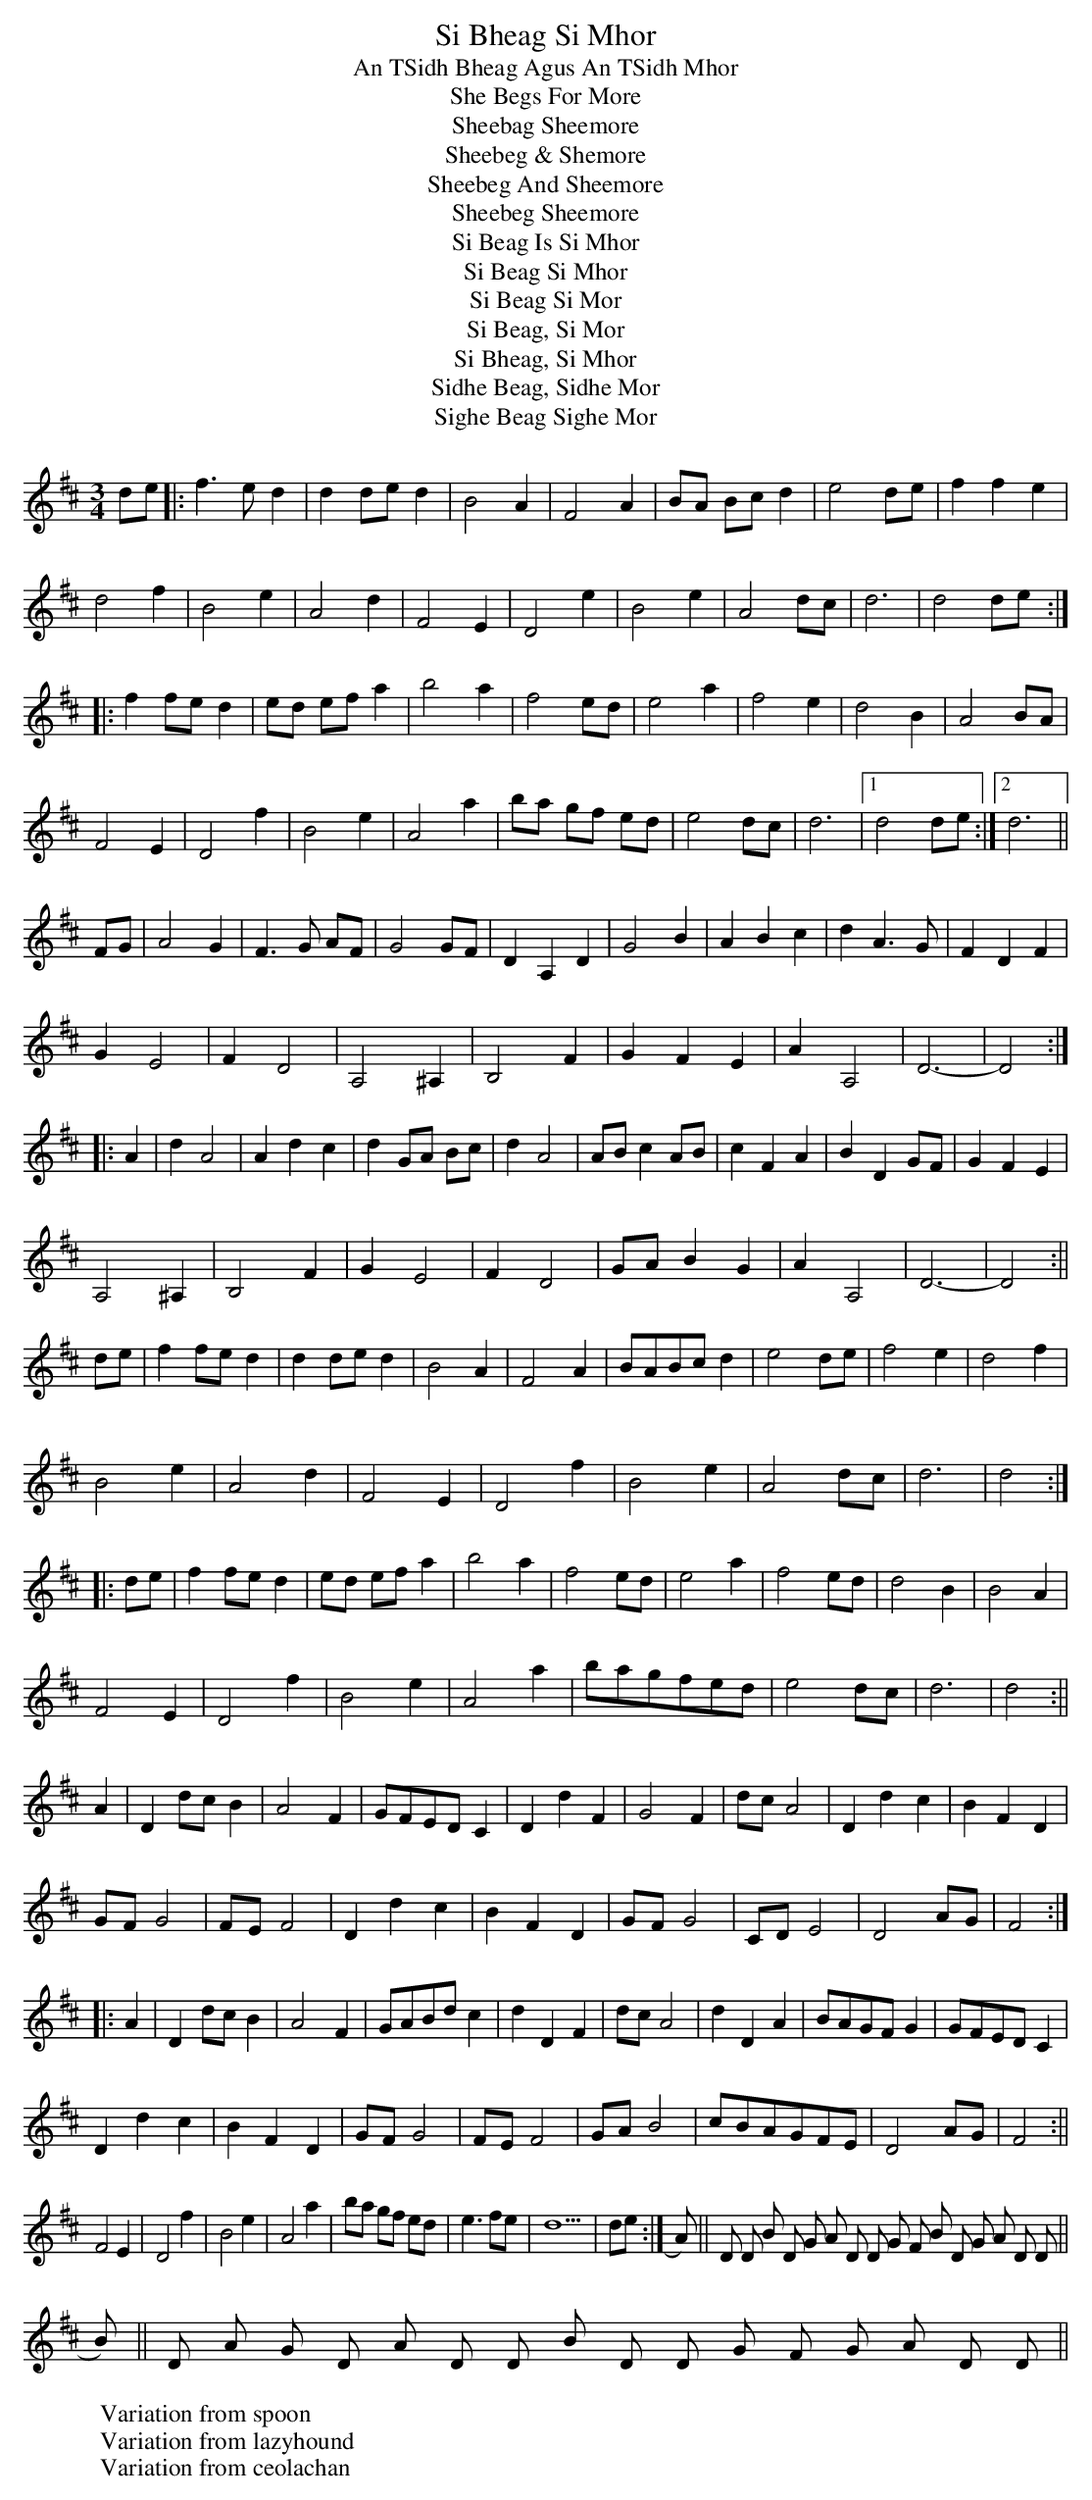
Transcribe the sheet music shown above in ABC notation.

X:1
T:Si Bheag Si Mhor
T:An TSidh Bheag Agus An TSidh Mhor
T:She Begs For More
T:Sheebag Sheemore
T:Sheebeg & Shemore
T:Sheebeg And Sheemore
T:Sheebeg Sheemore
T:Si Beag Is Si Mhor
T:Si Beag Si Mhor
T:Si Beag Si Mor
T:Si Beag, Si Mor
T:Si Bheag, Si Mhor
T:Sidhe Beag, Sidhe Mor
T:Sighe Beag Sighe Mor
M:3/4
L:1/8
K:Dmaj
de |: f3e d2 | d2 de d2 |B4 A2 | F4 A2 | BA Bc d2 | e4 de| f2 f2 e2 |
d4 f2 | B4 e2 | A4 d2 | F4 E2 | D4 e2 | B4 e2 | A4 dc | d6 | d4 de :|
|: f2 fe d2 | ed ef a2 | b4 a2 | f4 ed | e4 a2 | f4 e2 | d4 B2 | A4 BA |
F4 E2 | D4 f2|B4 e2 | A4 a2| ba gf ed | e4 dc | d6 |1 d4 de:|2 d6 ||
W:Variation from spoon
FG|A4G2|F3G AF|G4GF|D2A,2D2|G4B2|A2B2c2|d2A3G|F2D2F2|
G2E4|F2D4|A,4^A,2|B,4F2|G2F2E2|A2A,4|D6-|-D4:|:
A2|d2A4|A2d2c2|d2 GA Bc|d2A4|ABc2AB|c2F2A2|B2D2GF|G2F2E2|
A,4^A,2|B,4F2|G2E4|F2D4|GAB2G2|A2A,4|D6-|-D4:||
W:Variation from lazyhound
de|f2 fe d2|d2 de d2|B4 A2|F4 A2|BABc d2|e4 de|f4 e2|d4 f2|
B4 e2|A4 d2|F4 E2|D4 f2|B4 e2|A4 dc|d6|d4:|
|:de|f2 fe d2|ed ef a2|b4 a2|f4 ed|e4 a2|f4 ed|d4 B2|B4 A2|
F4 E2|D4 f2|B4 e2|A4 a2|bagfed|e4 dc|d6|d4:||
A2|D2 dc B2|A4 F2|GFED C2|D2 d2 F2|G4 F2|dc A4|D2 d2 c2| B2 F2 D2|
GF G4|FE F4|D2 d2 c2|B2 F2 D2|GF G4|CD E4|D4 AG|F4:|
|:A2|D2 dc B2|A4 F2|GABd c2|d2 D2 F2|dc A4|d2 D2 A2|BAGF G2|GFED C2|
D2 d2 c2|B2 F2 D2|GF G4|FE F4|GA B4|cBAGFE|D4 AG|F4:||
W:Variation from ceolachan
K: D Major
F4 E2 | D4 f2|B4 e2 | A4 a2| ba gf ed | e3 fe | d10 | de :|\
A) || D D Bm D G A D D G F#m Bm D G A D D ||
B) || D A G D A D D Bm D D G F#m G A D D ||
